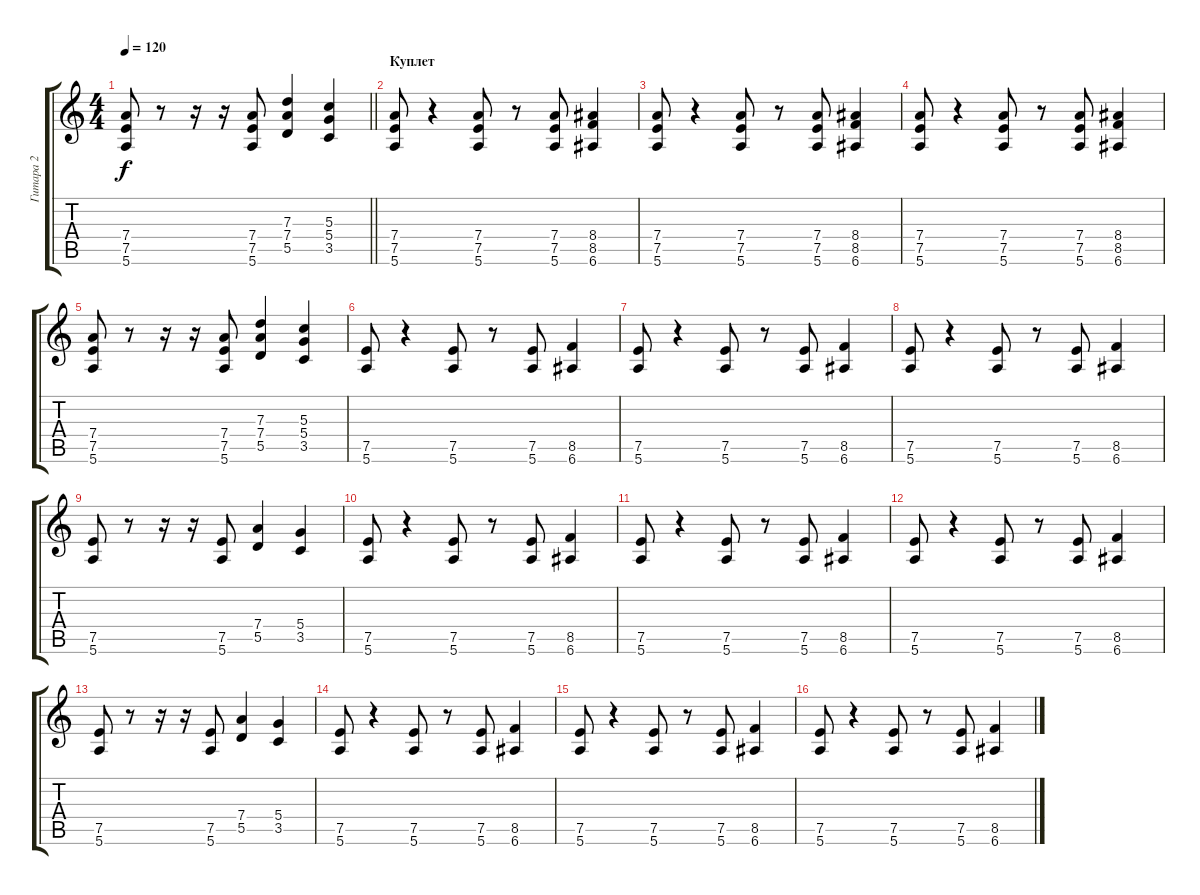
\track ("Гитара 2" "Гитара 2") {instrument distortionguitar}
\staff {score tabs}
\tuning (E4 B3 G3 D3 A2 E2) {hide}
\ts (4 4)
\tempo 120
\clef g2
\barLineRight lightlight
\ks c
(7.4 7.5 5.6).8{dy f} r.8 r.16 r.16 (7.4 7.5 5.6).8 (7.3 7.4 5.5).4 (5.3 5.4 3.5).4 |
\section ("" "Куплет")
(7.4 7.5 5.6).8 r.4 (7.4 7.5 5.6).8 r.8 (7.4 7.5 5.6).8 (8.4 8.5 6.6).4 |
(7.4 7.5 5.6).8 r.4 (7.4 7.5 5.6).8 r.8 (7.4 7.5 5.6).8 (8.4 8.5 6.6).4 |
(7.4 7.5 5.6).8 r.4 (7.4 7.5 5.6).8 r.8 (7.4 7.5 5.6).8 (8.4 8.5 6.6).4 |
(7.4 7.5 5.6).8 r.8 r.16 r.16 (7.4 7.5 5.6).8 (7.3 7.4 5.5).4 (5.3 5.4 3.5).4 |
(7.5 5.6).8 r.4 (7.5 5.6).8 r.8 (7.5 5.6).8 (8.5 6.6).4 |
(7.5 5.6).8 r.4 (7.5 5.6).8 r.8 (7.5 5.6).8 (8.5 6.6).4 |
(7.5 5.6).8 r.4 (7.5 5.6).8 r.8 (7.5 5.6).8 (8.5 6.6).4 |
(7.5 5.6).8 r.8 r.16 r.16 (7.5 5.6).8 (7.4 5.5).4 (5.4 3.5).4 |
(7.5 5.6).8 r.4 (7.5 5.6).8 r.8 (7.5 5.6).8 (8.5 6.6).4 |
(7.5 5.6).8 r.4 (7.5 5.6).8 r.8 (7.5 5.6).8 (8.5 6.6).4 |
(7.5 5.6).8 r.4 (7.5 5.6).8 r.8 (7.5 5.6).8 (8.5 6.6).4 |
(7.5 5.6).8 r.8 r.16 r.16 (7.5 5.6).8 (7.4 5.5).4 (5.4 3.5).4 |
(7.5 5.6).8 r.4 (7.5 5.6).8 r.8 (7.5 5.6).8 (8.5 6.6).4 |
(7.5 5.6).8 r.4 (7.5 5.6).8 r.8 (7.5 5.6).8 (8.5 6.6).4 |
(7.5 5.6).8 r.4 (7.5 5.6).8 r.8 (7.5 5.6).8 (8.5 6.6).4
